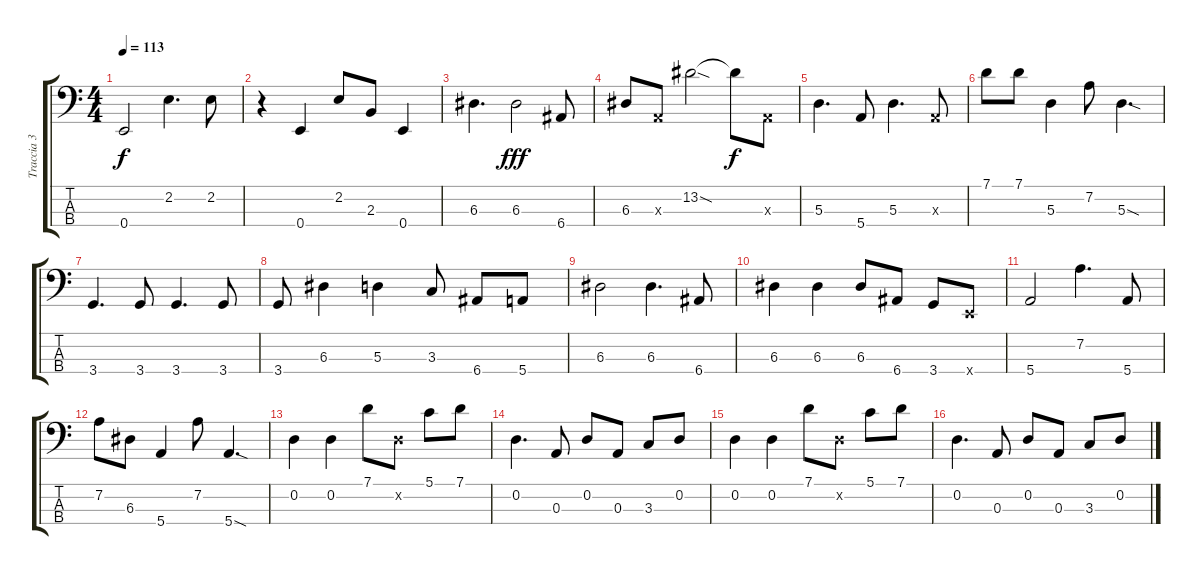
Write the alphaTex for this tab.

\track ("Traccia 3" "Traccia 3") {instrument electricbassfinger}
\staff {score tabs}
\tuning (G2 D2 A1 E1) {hide}
\ts (4 4)
\tempo 113
\clef f4
\ks c
0.4.2{dy f} 2.2.4{d} 2.2.8 |
r.4 0.4.4 2.2.8 2.3.8 0.4.4 |
6.3.4{d} 6.3.2{dy fff} 6.4.8 |
6.3.8 0.3{x}.8 13.2{sod}.2 13.2{t}.8{dy f} 0.3{x}.8 |
5.3.4{d} 5.4.8 5.3.4{d} 0.3{x}.8 |
7.1.8 7.1.8 5.3.4 7.2.8 5.3{sod}.4{d} |
3.4.4{d} 3.4.8 3.4.4{d} 3.4.8 |
3.4.8 6.3.4 5.3.4 3.3.8 6.4.8 5.4.8 |
6.3.2 6.3.4{d} 6.4.8 |
6.3.4 6.3.4 6.3.8 6.4.8 3.4.8 0.4{x}.8 |
5.4.2 7.2.4{d} 5.4.8 |
7.2.8 6.3.8 5.4.4 7.2.8 5.4{sod}.4{d} |
0.2.4 0.2.4 7.1.8 0.2{x}.8 5.1.8 7.1.8 |
0.2.4{d} 0.3.8 0.2.8 0.3.8 3.3.8 0.2.8 |
0.2.4 0.2.4 7.1.8 0.2{x}.8 5.1.8 7.1.8 |
0.2.4{d} 0.3.8 0.2.8 0.3.8 3.3.8 0.2.8
